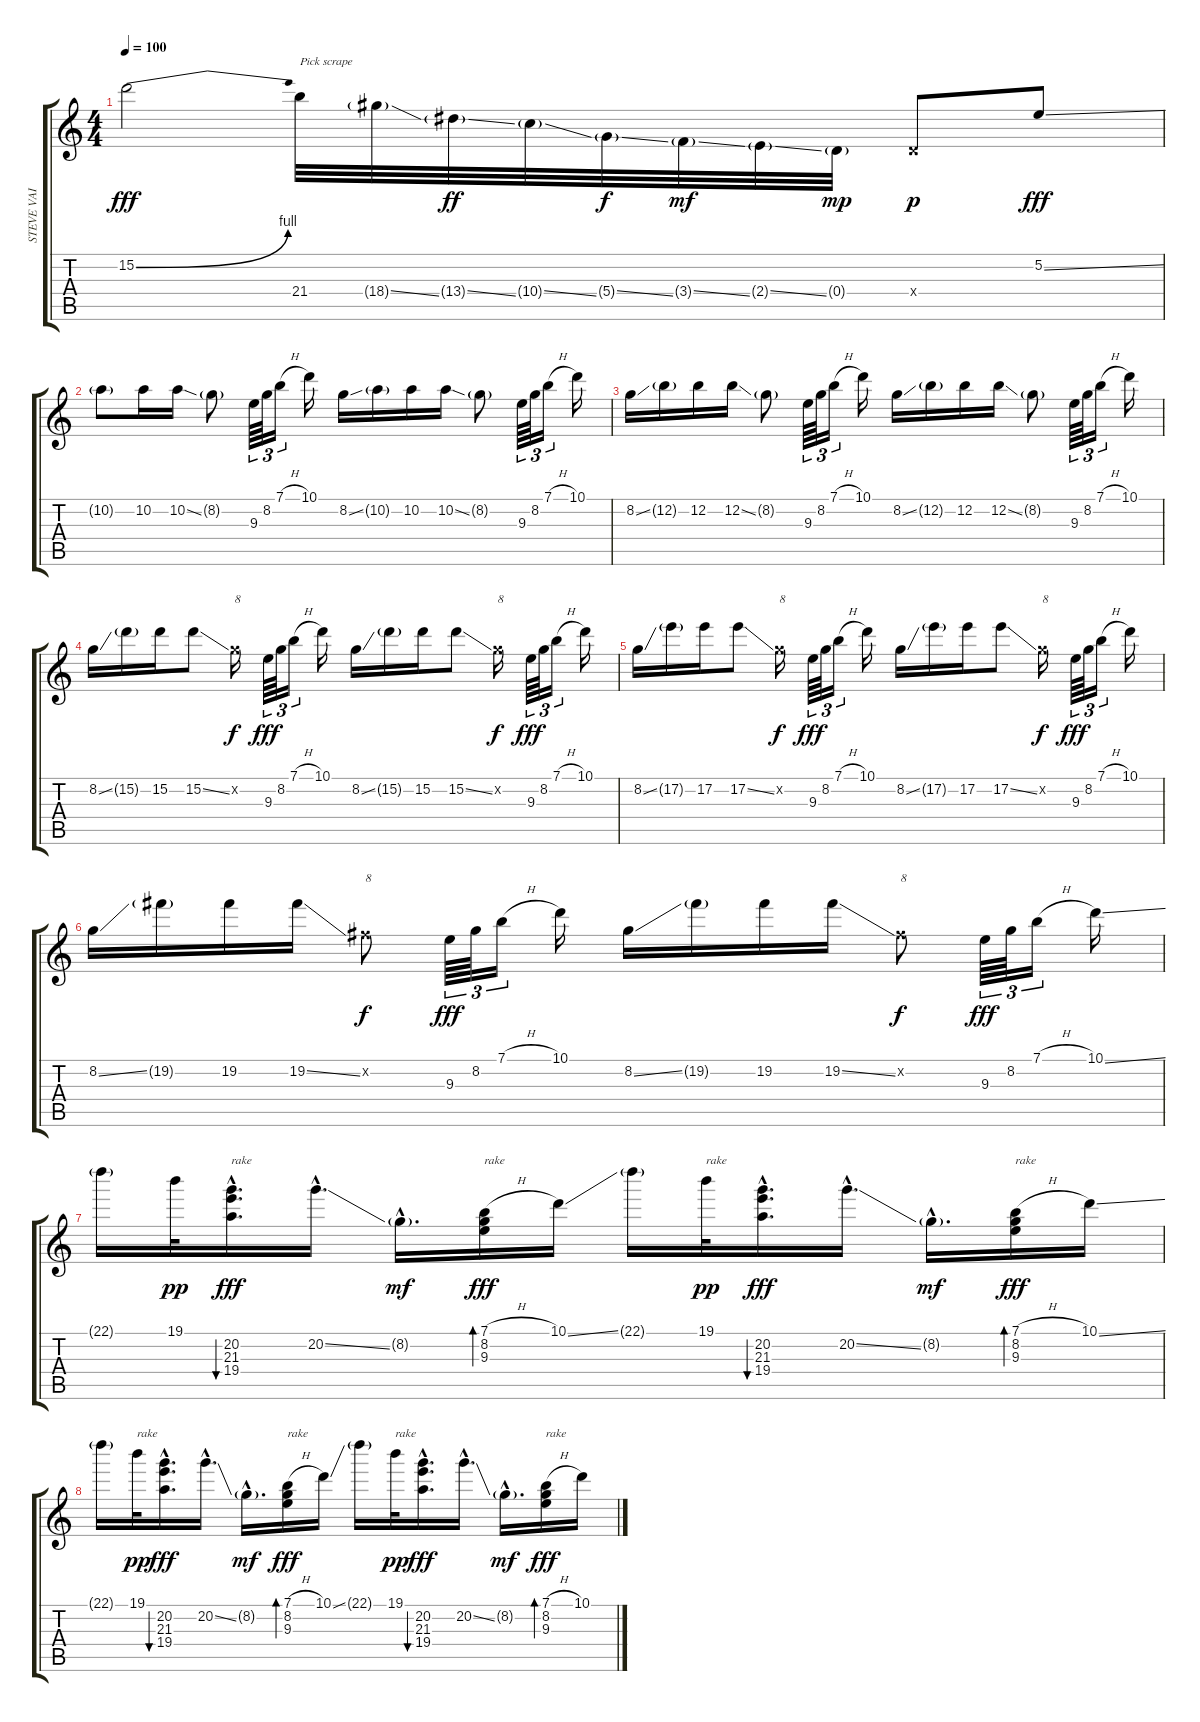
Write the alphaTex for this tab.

\track ("STEVE VAI" "STEVE VAI") {instrument overdrivenguitar}
\staff {score tabs}
\tuning (E4 B3 G3 D3 A2 E2) {hide}
\ts (4 4)
\tempo 100
\clef g2
\ks c
15.2{be (bend 0 0 60 4)}.2{dy fff} 21.4.32{txt "Pick scrape"} 18.4{ss g}.32 13.4{ss g}.32{dy ff} 10.4{ss g}.32 5.4{ss g}.32{dy f} 3.4{ss g}.32{dy mf} 2.4{ss g}.32 0.4{g}.32{dy mp} 0.4{x}.8{dy p} 5.2{ss}.8{dy fff} |
10.2{g}.8 10.2.16 10.2{ss}.16 8.2{g}.8 9.3.64{tu (3 2)} 8.2.64{tu (3 2)} 7.1{h}.16{tu (3 2)} 10.1.16 8.2{ss}.16 10.2{g}.16 10.2.16 10.2{ss}.16 8.2{g}.8 9.3.64{tu (3 2)} 8.2.64{tu (3 2)} 7.1{h}.16{tu (3 2)} 10.1.16 |
8.2{ss}.16 12.2{g}.16 12.2.16 12.2{ss}.16 8.2{g}.8 9.3.64{tu (3 2)} 8.2.64{tu (3 2)} 7.1{h}.16{tu (3 2)} 10.1.16 8.2{ss}.16 12.2{g}.16 12.2.16 12.2{ss}.16 8.2{g}.8 9.3.64{tu (3 2)} 8.2.64{tu (3 2)} 7.1{h}.16{tu (3 2)} 10.1.16 |
8.2{ss}.16 15.2{g}.16 15.2.16 15.2{ss}.8 8.2{x}.16{txt "8" dy f} 9.3.64{tu (3 2) dy fff} 8.2.64{tu (3 2)} 7.1{h}.16{tu (3 2)} 10.1.16 8.2{ss}.16 15.2{g}.16 15.2.16 15.2{ss}.8 8.2{x}.16{txt "8" dy f} 9.3.64{tu (3 2) dy fff} 8.2.64{tu (3 2)} 7.1{h}.16{tu (3 2)} 10.1.16 |
8.2{ss}.16 17.2{g}.16 17.2.16 17.2{ss}.8 8.2{x}.16{txt "8" dy f} 9.3.64{tu (3 2) dy fff} 8.2.64{tu (3 2)} 7.1{h}.16{tu (3 2)} 10.1.16 8.2{ss}.16 17.2{g}.16 17.2.16 17.2{ss}.8 8.2{x}.16{txt "8" dy f} 9.3.64{tu (3 2) dy fff} 8.2.64{tu (3 2)} 7.1{h}.16{tu (3 2)} 10.1.16 |
8.2{ss}.16 19.2{g}.16 19.2.16 19.2{ss}.16 7.2{x}.8{txt "8" dy f} 9.3.64{tu (3 2) dy fff} 8.2.64{tu (3 2)} 7.1{h}.16{tu (3 2)} 10.1.16 8.2{ss}.16 19.2{g}.16 19.2.16 19.2{ss}.16 7.2{x}.8{txt "8" dy f} 9.3.64{tu (3 2) dy fff} 8.2.64{tu (3 2)} 7.1{h}.16{tu (3 2)} 10.1{ss}.16 |
22.1{g}.16 19.1.32{dy pp} (20.2{hac} 21.3{hac} 19.4{hac}).16{d bu 120 txt "rake" dy fff} 20.2{ss hac}.16{d} 8.2{g hac}.16{d dy mf} (7.1{h} 8.2 9.3).16{bd 480 txt "rake" dy fff} 10.1{ss}.16 22.1{g}.16 19.1.32{txt "rake" dy pp} (20.2{hac} 21.3{hac} 19.4{hac}).16{d bu 120 dy fff} 20.2{ss hac}.16{d} 8.2{g hac}.16{d dy mf} (7.1{h} 8.2 9.3).16{bd 480 txt "rake" dy fff} 10.1{ss}.16 |
22.1{g}.16 19.1.32{txt "rake" dy pp} (20.2{hac} 21.3{hac} 19.4{hac}).16{d bu 120 dy fff} 20.2{ss hac}.16{d} 8.2{g hac}.16{d dy mf} (7.1{h} 8.2 9.3).16{bd 480 txt "rake" dy fff} 10.1{ss}.16 22.1{g}.16 19.1.32{txt "rake" dy pp} (20.2{hac} 21.3{hac} 19.4{hac}).16{d bu 120 dy fff} 20.2{ss hac}.16{d} 8.2{g hac}.16{d dy mf} (7.1{h} 8.2 9.3).16{bd 480 txt "rake" dy fff} 10.1{ss}.16
